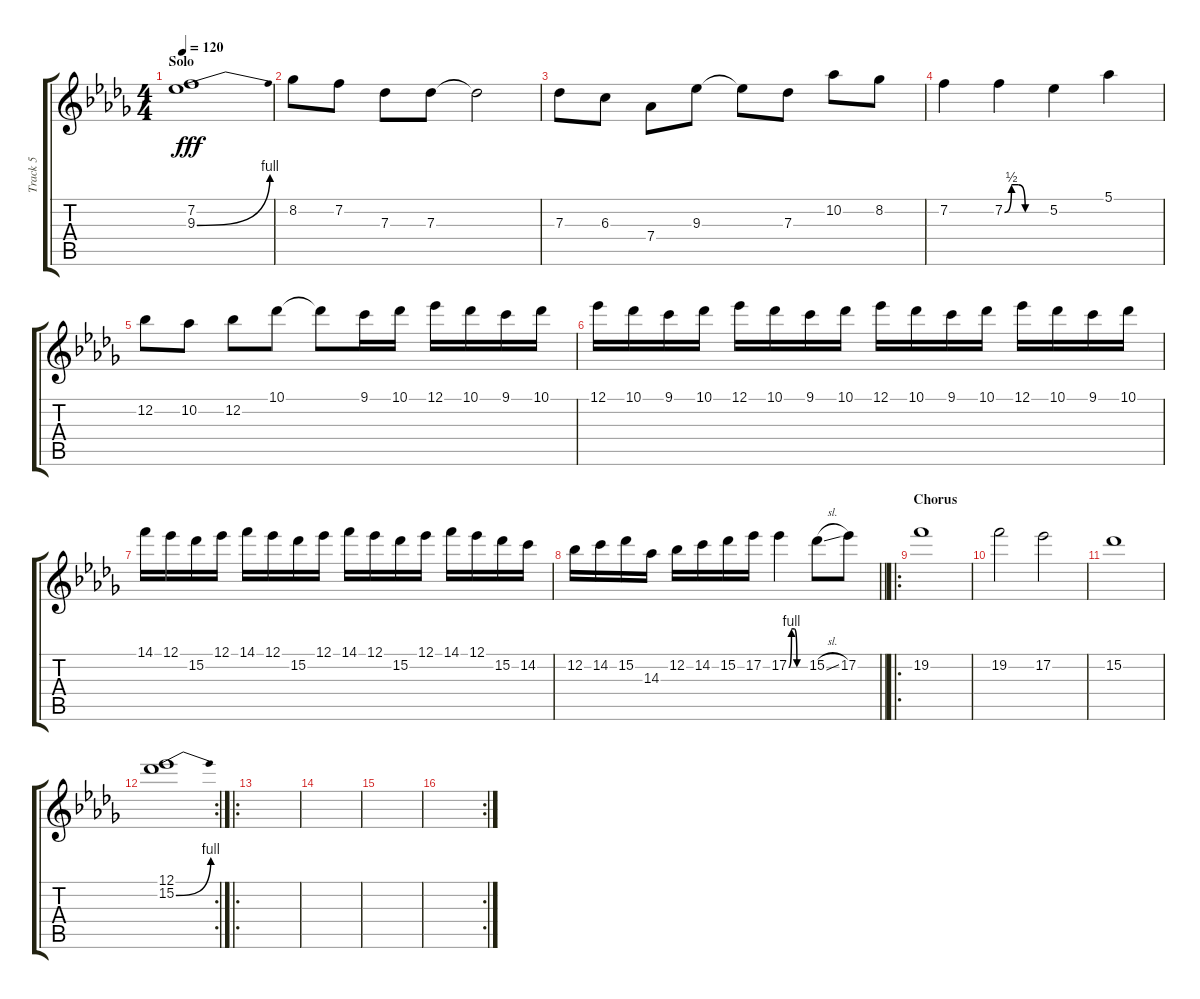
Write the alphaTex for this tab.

\track ("Track 5" "Track 5") {instrument distortionguitar}
\staff {score tabs}
\tuning (Eb4 Bb3 Gb3 Db3 Ab2 Db2) {hide}
\ts (4 4)
\section ("" "Solo")
\tempo 120
\clef g2
\ks db
(7.2 9.3{be (bend 0 0 60 4)}).1{dy fff} |
8.2.8 7.2.8 7.3.8 7.3.8 7.3{t}.2 |
7.3.8 6.3.8 7.4.8 9.3.8 9.3{t}.8 7.3.8 10.2.8 8.2.8 |
7.2.4 7.2{be (custom 0 0 10 2 20 2 30 0 60 0)}.4 5.2.4 5.1.4 |
12.2.8 10.2.8 12.2.8 10.1.8 10.1{t}.8 9.1.16 10.1.16 12.1.16 10.1.16 9.1.16 10.1.16 |
12.1.16 10.1.16 9.1.16 10.1.16 12.1.16 10.1.16 9.1.16 10.1.16 12.1.16 10.1.16 9.1.16 10.1.16 12.1.16 10.1.16 9.1.16 10.1.16 |
14.1.16 12.1.16 15.2.16 12.1.16 14.1.16 12.1.16 15.2.16 12.1.16 14.1.16 12.1.16 15.2.16 12.1.16 14.1.16 12.1.16 15.2.16 14.2.16 |
\barLineRight lightlight
12.2.16 14.2.16 15.2.16 14.3.16 12.2.16 14.2.16 15.2.16 17.2.16 17.2{be (custom 0 0 10 4 20 4 30 0 60 0)}.4 15.2{sl}.8 17.2.8 |
\ro
\section ("" "Chorus")
19.2.1 |
19.2.2 17.2.2 |
15.2.1 |
\rc 2
(12.1 15.2{be (bend 0 0 60 4)}).1 |
\ro
|
|
|
\rc 2
